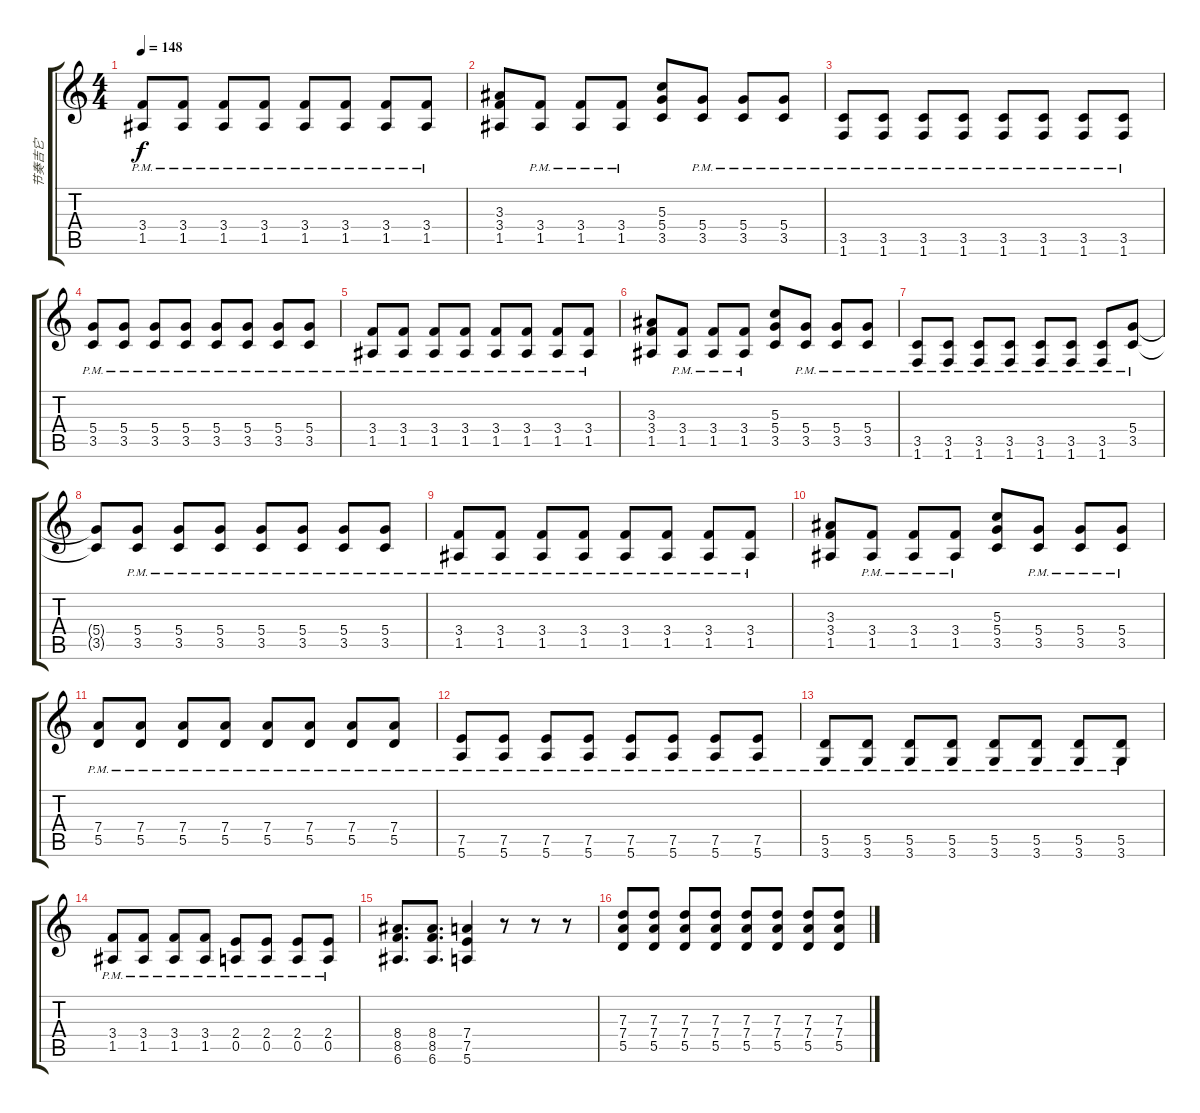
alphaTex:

\track ("节奏吉它" "节奏吉它") {instrument overdrivenguitar}
\staff {score tabs}
\tuning (E4 B3 G3 D3 A2 E2) {hide}
\ts (4 4)
\tempo 148
\clef g2
\ks c
(3.4{pm} 1.5).8{dy f} (3.4{pm} 1.5).8 (3.4{pm} 1.5).8 (3.4{pm} 1.5).8 (3.4{pm} 1.5).8 (3.4{pm} 1.5).8 (3.4{pm} 1.5).8 (3.4{pm} 1.5).8 |
(3.3 3.4 1.5).8 (3.4{pm} 1.5).8 (3.4{pm} 1.5).8 (3.4{pm} 1.5).8 (5.3 5.4 3.5).8 (5.4{pm} 3.5).8 (5.4{pm} 3.5).8 (5.4{pm} 3.5).8 |
(3.5{pm} 1.6).8 (3.5{pm} 1.6).8 (3.5{pm} 1.6).8 (3.5{pm} 1.6).8 (3.5{pm} 1.6).8 (3.5{pm} 1.6).8 (3.5{pm} 1.6).8 (3.5{pm} 1.6).8 |
(5.4{pm} 3.5).8 (5.4{pm} 3.5).8 (5.4{pm} 3.5).8 (5.4{pm} 3.5).8 (5.4{pm} 3.5).8 (5.4{pm} 3.5).8 (5.4{pm} 3.5).8 (5.4{pm} 3.5).8 |
(3.4{pm} 1.5).8 (3.4{pm} 1.5).8 (3.4{pm} 1.5).8 (3.4{pm} 1.5).8 (3.4{pm} 1.5).8 (3.4{pm} 1.5).8 (3.4{pm} 1.5).8 (3.4{pm} 1.5).8 |
(3.3 3.4 1.5).8 (3.4{pm} 1.5).8 (3.4{pm} 1.5).8 (3.4{pm} 1.5).8 (5.3 5.4 3.5).8 (5.4{pm} 3.5).8 (5.4{pm} 3.5).8 (5.4{pm} 3.5).8 |
(3.5{pm} 1.6).8 (3.5{pm} 1.6).8 (3.5{pm} 1.6).8 (3.5{pm} 1.6).8 (3.5{pm} 1.6).8 (3.5{pm} 1.6).8 (3.5{pm} 1.6).8 (5.4 3.5{pm}).8 |
(5.4{t} 3.5{t}).8 (5.4{pm} 3.5).8 (5.4{pm} 3.5).8 (5.4{pm} 3.5).8 (5.4{pm} 3.5).8 (5.4{pm} 3.5).8 (5.4{pm} 3.5).8 (5.4{pm} 3.5).8 |
(3.4{pm} 1.5).8 (3.4{pm} 1.5).8 (3.4{pm} 1.5).8 (3.4{pm} 1.5).8 (3.4{pm} 1.5).8 (3.4{pm} 1.5).8 (3.4{pm} 1.5).8 (3.4{pm} 1.5).8 |
(3.3 3.4 1.5).8 (3.4{pm} 1.5).8 (3.4{pm} 1.5).8 (3.4{pm} 1.5).8 (5.3 5.4 3.5).8 (5.4{pm} 3.5).8 (5.4{pm} 3.5).8 (5.4{pm} 3.5).8 |
(7.4{pm} 5.5).8 (7.4{pm} 5.5).8 (7.4{pm} 5.5).8 (7.4{pm} 5.5).8 (7.4{pm} 5.5).8 (7.4{pm} 5.5).8 (7.4{pm} 5.5).8 (7.4{pm} 5.5).8 |
(7.5{pm} 5.6).8 (7.5{pm} 5.6).8 (7.5{pm} 5.6).8 (7.5{pm} 5.6).8 (7.5{pm} 5.6).8 (7.5{pm} 5.6).8 (7.5{pm} 5.6).8 (7.5{pm} 5.6).8 |
(5.5{pm} 3.6).8 (5.5{pm} 3.6).8 (5.5{pm} 3.6).8 (5.5{pm} 3.6).8 (5.5{pm} 3.6).8 (5.5{pm} 3.6).8 (5.5{pm} 3.6).8 (5.5{pm} 3.6).8 |
(3.4{pm} 1.5).8 (3.4{pm} 1.5).8 (3.4{pm} 1.5).8 (3.4{pm} 1.5).8 (2.4{pm} 0.5).8 (2.4{pm} 0.5).8 (2.4{pm} 0.5).8 (2.4{pm} 0.5).8 |
(8.4 8.5 6.6).8{d} (8.4 8.5 6.6).8{d} (7.4 7.5 5.6).4 r.8 r.8 r.8 |
(7.3 7.4 5.5).8 (7.3 7.4 5.5).8 (7.3 7.4 5.5).8 (7.3 7.4 5.5).8 (7.3 7.4 5.5).8 (7.3 7.4 5.5).8 (7.3 7.4 5.5).8 (7.3 7.4 5.5).8
